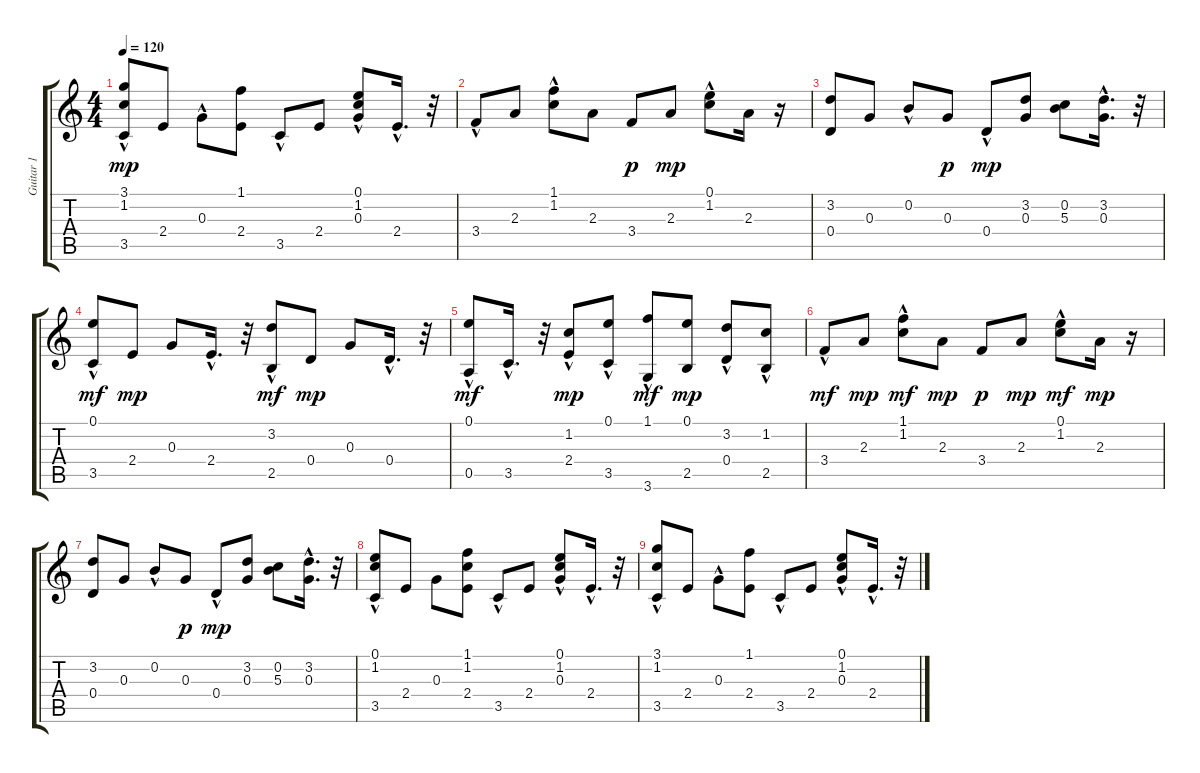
\track ("Guitar 1" "Guitar 1") {instrument acousticguitarsteel}
\staff {score tabs}
\tuning (E4 B3 G3 D3 A2 E2) {hide}
\ts (4 4)
\tempo 120
\clef g2
\ks c
(3.1{hac} 1.2 3.5{hac}).8{dy mp} 2.4.8 0.3{hac}.8 (1.1 2.4).8 3.5{hac}.8 2.4.8 (0.1{hac} 1.2{hac} 0.3).8 2.4{hac}.16{d} r.32 |
3.4{hac}.8 2.3.8 (1.1{hac} 1.2{hac}).8 2.3.8 3.4.8{dy p} 2.3.8{dy mp} (0.1{hac} 1.2).8 2.3.16 r.16 |
(3.2 0.4).8 0.3.8 0.2{hac}.8 0.3.8{dy p} 0.4{hac}.8{dy mp} (3.2 0.3).8 (0.2 5.3).8 (3.2{hac} 0.3{hac}).16{d} r.32 |
(0.1{hac} 3.5).8{dy mf} 2.4.8{dy mp} 0.3.8 2.4{hac}.16{d} r.32 (3.2{hac} 2.5).8{dy mf} 0.4.8{dy mp} 0.3.8 0.4{hac}.16{d} r.32 |
(0.1{hac} 0.5).8{dy mf} 3.5{hac}.16{d} r.32 (1.2{hac} 2.4).8{dy mp} (0.1 3.5{hac}).8 (1.1{hac} 3.6).8{dy mf} (0.1 2.5).8{dy mp} (3.2{hac} 0.4).8 (1.2 2.5{hac}).8 |
3.4{hac}.8{dy mf} 2.3.8{dy mp} (1.1{hac} 1.2{hac}).8{dy mf} 2.3.8{dy mp} 3.4.8{dy p} 2.3.8{dy mp} (0.1{hac} 1.2).8{dy mf} 2.3.16{dy mp} r.16 |
(3.2 0.4).8 0.3.8 0.2{hac}.8 0.3.8{dy p} 0.4{hac}.8{dy mp} (3.2 0.3).8 (0.2 5.3).8 (3.2{hac} 0.3{hac}).16{d} r.32 |
(0.1 1.2 3.5{hac}).8 2.4.8 0.3.8 (1.1 1.2 2.4).8 3.5{hac}.8 2.4.8 (0.1{hac} 1.2{hac} 0.3{hac}).8 2.4{hac}.16{d} r.32 |
(3.1{hac} 1.2 3.5{hac}).8 2.4.8 0.3{hac}.8 (1.1 2.4).8 3.5{hac}.8 2.4.8 (0.1{hac} 1.2{hac} 0.3).8 2.4{hac}.16{d} r.32
